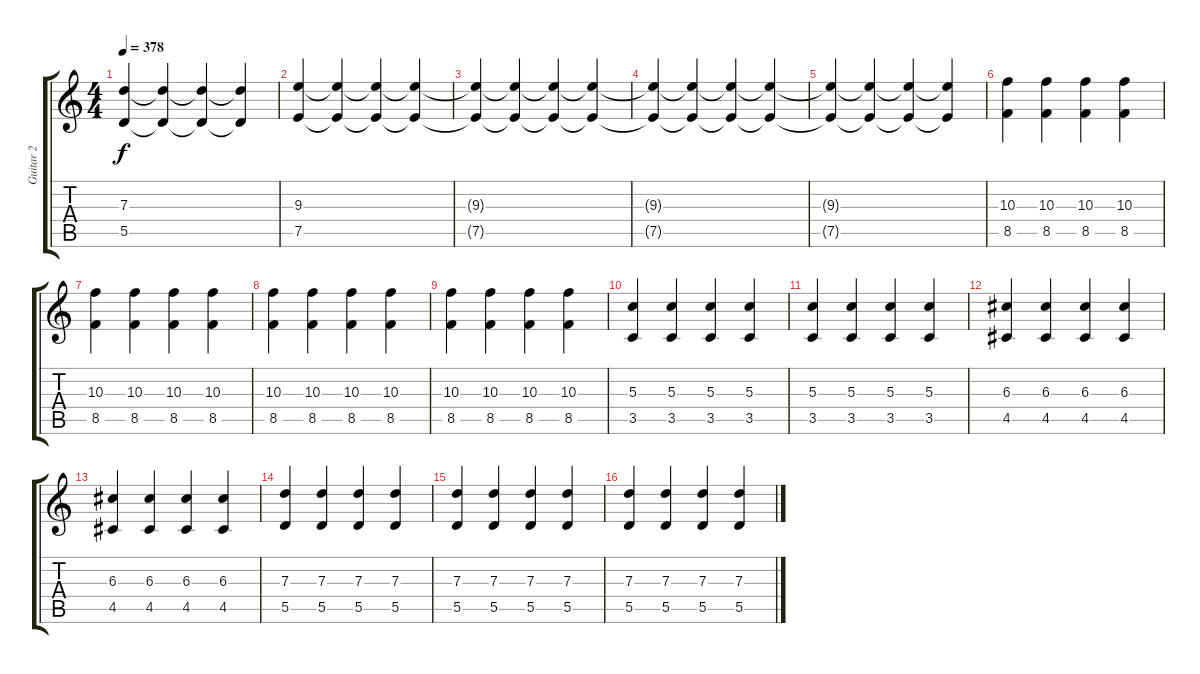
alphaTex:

\track ("Guitar 2" "Guitar 2") {instrument distortionguitar}
\staff {score tabs}
\tuning (E4 B3 G3 D3 A2 D2) {hide}
\ts (4 4)
\tempo 378
\clef g2
\ks c
(7.3{t} 5.5{t}).4{dy f} (7.3{t} 5.5{t}).4 (7.3{t} 5.5{t}).4 (7.3{t} 5.5{t}).4 |
(9.3 7.5).4 (9.3{t} 7.5{t}).4 (9.3{t} 7.5{t}).4 (9.3{t} 7.5{t}).4 |
(9.3{t} 7.5{t}).4 (9.3{t} 7.5{t}).4 (9.3{t} 7.5{t}).4 (9.3{t} 7.5{t}).4 |
(9.3{t} 7.5{t}).4 (9.3{t} 7.5{t}).4 (9.3{t} 7.5{t}).4 (9.3{t} 7.5{t}).4 |
(9.3{t} 7.5{t}).4 (9.3{t} 7.5{t}).4 (9.3{t} 7.5{t}).4 (9.3{t} 7.5{t}).4 |
(10.3 8.5).4 (10.3 8.5).4 (10.3 8.5).4 (10.3 8.5).4 |
(10.3 8.5).4 (10.3 8.5).4 (10.3 8.5).4 (10.3 8.5).4 |
(10.3 8.5).4 (10.3 8.5).4 (10.3 8.5).4 (10.3 8.5).4 |
(10.3 8.5).4 (10.3 8.5).4 (10.3 8.5).4 (10.3 8.5).4 |
(5.3 3.5).4 (5.3 3.5).4 (5.3 3.5).4 (5.3 3.5).4 |
(5.3 3.5).4 (5.3 3.5).4 (5.3 3.5).4 (5.3 3.5).4 |
(6.3 4.5).4 (6.3 4.5).4 (6.3 4.5).4 (6.3 4.5).4 |
(6.3 4.5).4 (6.3 4.5).4 (6.3 4.5).4 (6.3 4.5).4 |
(7.3 5.5).4 (7.3 5.5).4 (7.3 5.5).4 (7.3 5.5).4 |
(7.3 5.5).4 (7.3 5.5).4 (7.3 5.5).4 (7.3 5.5).4 |
(7.3 5.5).4 (7.3 5.5).4 (7.3 5.5).4 (7.3 5.5).4
